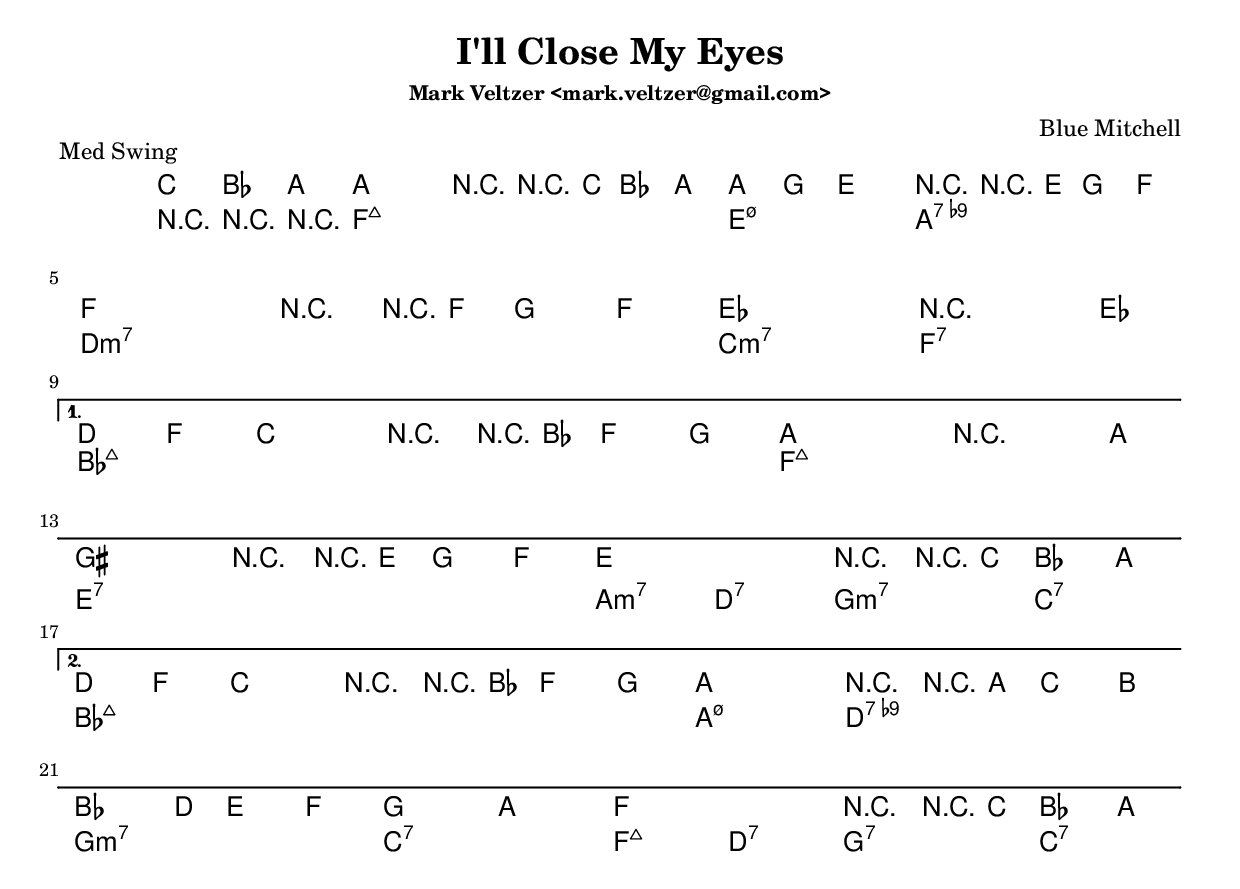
\include "lilypond/include/common.lyi"
\header {
	filename="[% target_node %]"
	title="I'll Close My Eyes"
	subtitle=""
	composer="Blue Mitchell"
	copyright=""
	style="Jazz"
	piece="Med Swing"
}

harmony=\chords {
	\partial 8*5 r8 r4 r4
	\repeat volta 2 {
		f1*2:maj7 | e1:m7.5- | a1:7.9- | \break
		d1*2:m7 | c1:m7 | f1:7 | \break
	}
	\alternative {
		{
			bes1*2:maj7 | f1*2:maj7 | \break
			e1*2:7 | a2:m7 d2:7 | g2:m7 c2:7 | \break
		}
		{
			bes1*2:maj7 | a1:m7.5- | d1:7.9- | \break
			g1:m7 | c1:7 | f2:maj7 d2:7 | g2:7 c2:7 | \break
		}
	}
}

tune={
	\time 4/4
	\key f \major
	\partial 8*5 c'8 bes'4 a'4 |
	\repeat volta 2 {
		a'1 | r4 r8 c'8 bes'4 a'4 | a'4 g'4 e'2 | r4 r8 e'8 g'4 f'4 | \break
		f'1 | r4 r8 f'8 g'4 f'4 | ees'1 | r4*3 ees'4 | \break
	}
	\alternative {
		{
			d'4 f'4 c''2 | r4 r8 bes'8 f'4 g'4 | a'1 | r4*3 a'4 | \break
			gis'1 | r4 r8 e'8 g'4 f'4 | e'1 | r4 r8 c'8 bes'4 a'4 | \break
		}
		{
			d'4 f'4 c''2 | r4 r8 bes'8 f'4 g'4 | a'1 | r4 r8 a'8 c''4 b'4 | \break
			bes'4. d'8 e'4 f'4 | g'2 a'2 | f'1 | r4 r8 c'8 bes'4 a'4 \bar "|." \break
		}
	}
}

\score {
	<<
		\context ChordNames \harmony
		\context Staff \tune
	>>
	\midi {}
	\layout {}
}
